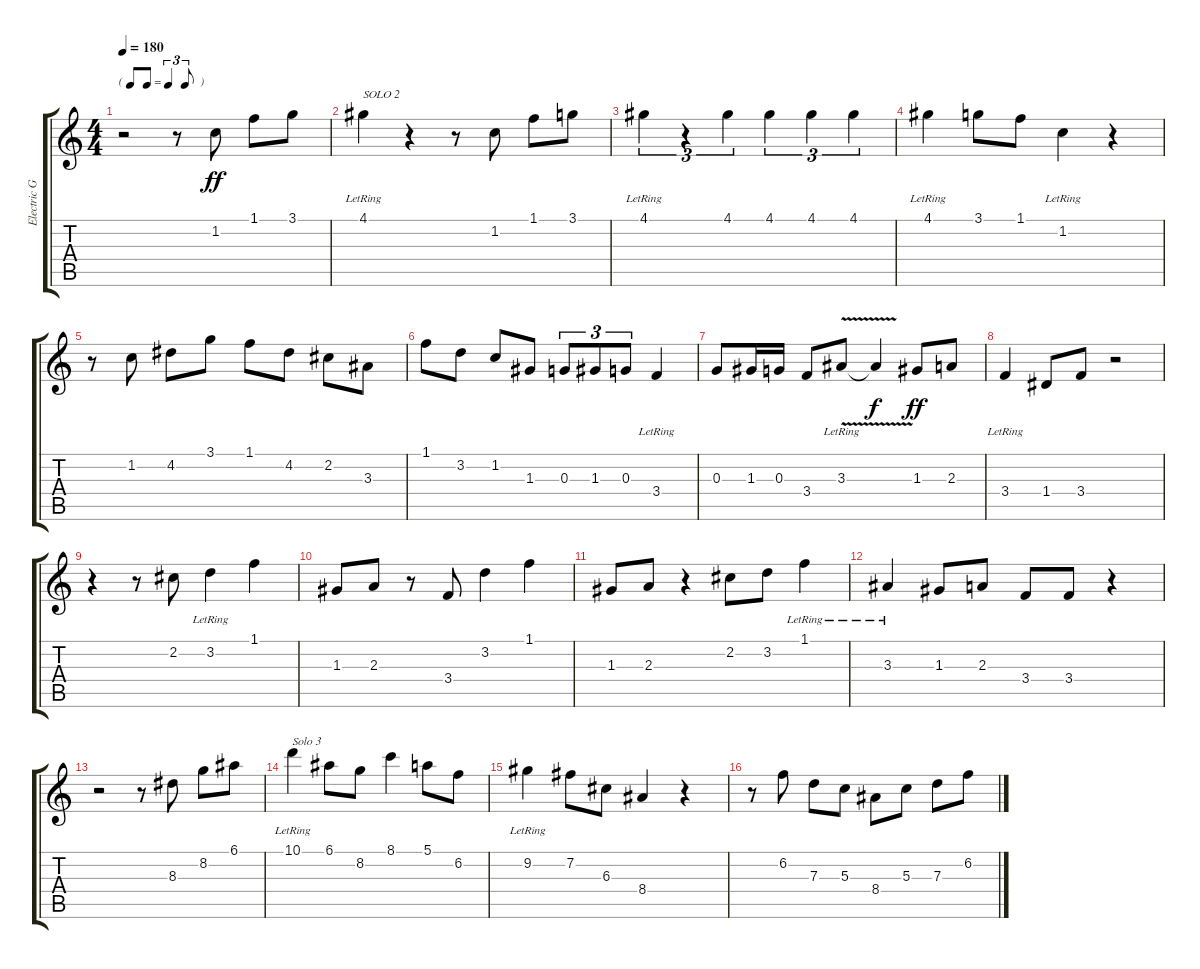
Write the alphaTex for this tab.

\track ("Electric Guitar" "Electric G") {instrument electricguitarmuted}
\staff {score tabs}
\tuning (E4 B3 G3 D3 A2 E2) {hide}
\ts (4 4)
\tf triplet8th
\tempo 180
\clef g2
\ks c
r.2{dy ff} r.8 1.2.8 1.1.8 3.1.8 |
4.1{lr}.4{txt "SOLO 2"} r.4 r.8 1.2.8 1.1.8 3.1.8 |
4.1{lr}.4{tu (3 2)} r.4{tu (3 2)} 4.1.4{tu (3 2)} 4.1.4{tu (3 2)} 4.1.4{tu (3 2)} 4.1.4{tu (3 2)} |
4.1{lr}.4 3.1.8 1.1.8 1.2{lr}.4 r.4 |
r.8 1.2.8 4.2.8 3.1.8 1.1.8 4.2.8 2.2.8 3.3.8 |
1.1.8 3.2.8 1.2.8 1.3.8 0.3.8{tu (3 2)} 1.3.8{tu (3 2)} 0.3.8{tu (3 2)} 3.4{lr}.4 |
0.3.8 1.3.16 0.3.16 3.4.8 3.3{v lr}.8 3.3{t}.4{dy f} 1.3.8{dy ff} 2.3.8 |
3.4{lr}.4 1.4.8 3.4.8 r.2 |
r.4 r.8 2.2.8 3.2{lr}.4 1.1.4 |
1.3.8 2.3.8 r.8 3.4.8 3.2.4 1.1.4 |
1.3.8 2.3.8 r.4 2.2.8 3.2.8 1.1{lr}.4 |
3.3{lr}.4 1.3.8 2.3.8 3.4.8 3.4.8 r.4 |
r.2 r.8 8.3.8 8.2.8 6.1.8 |
10.1{lr}.4{txt "Solo 3"} 6.1.8 8.2.8 8.1.4 5.1.8 6.2.8 |
9.2{lr}.4 7.2.8 6.3.8 8.4.4 r.4 |
r.8 6.2.8 7.3.8 5.3.8 8.4.8 5.3.8 7.3.8 6.2.8
